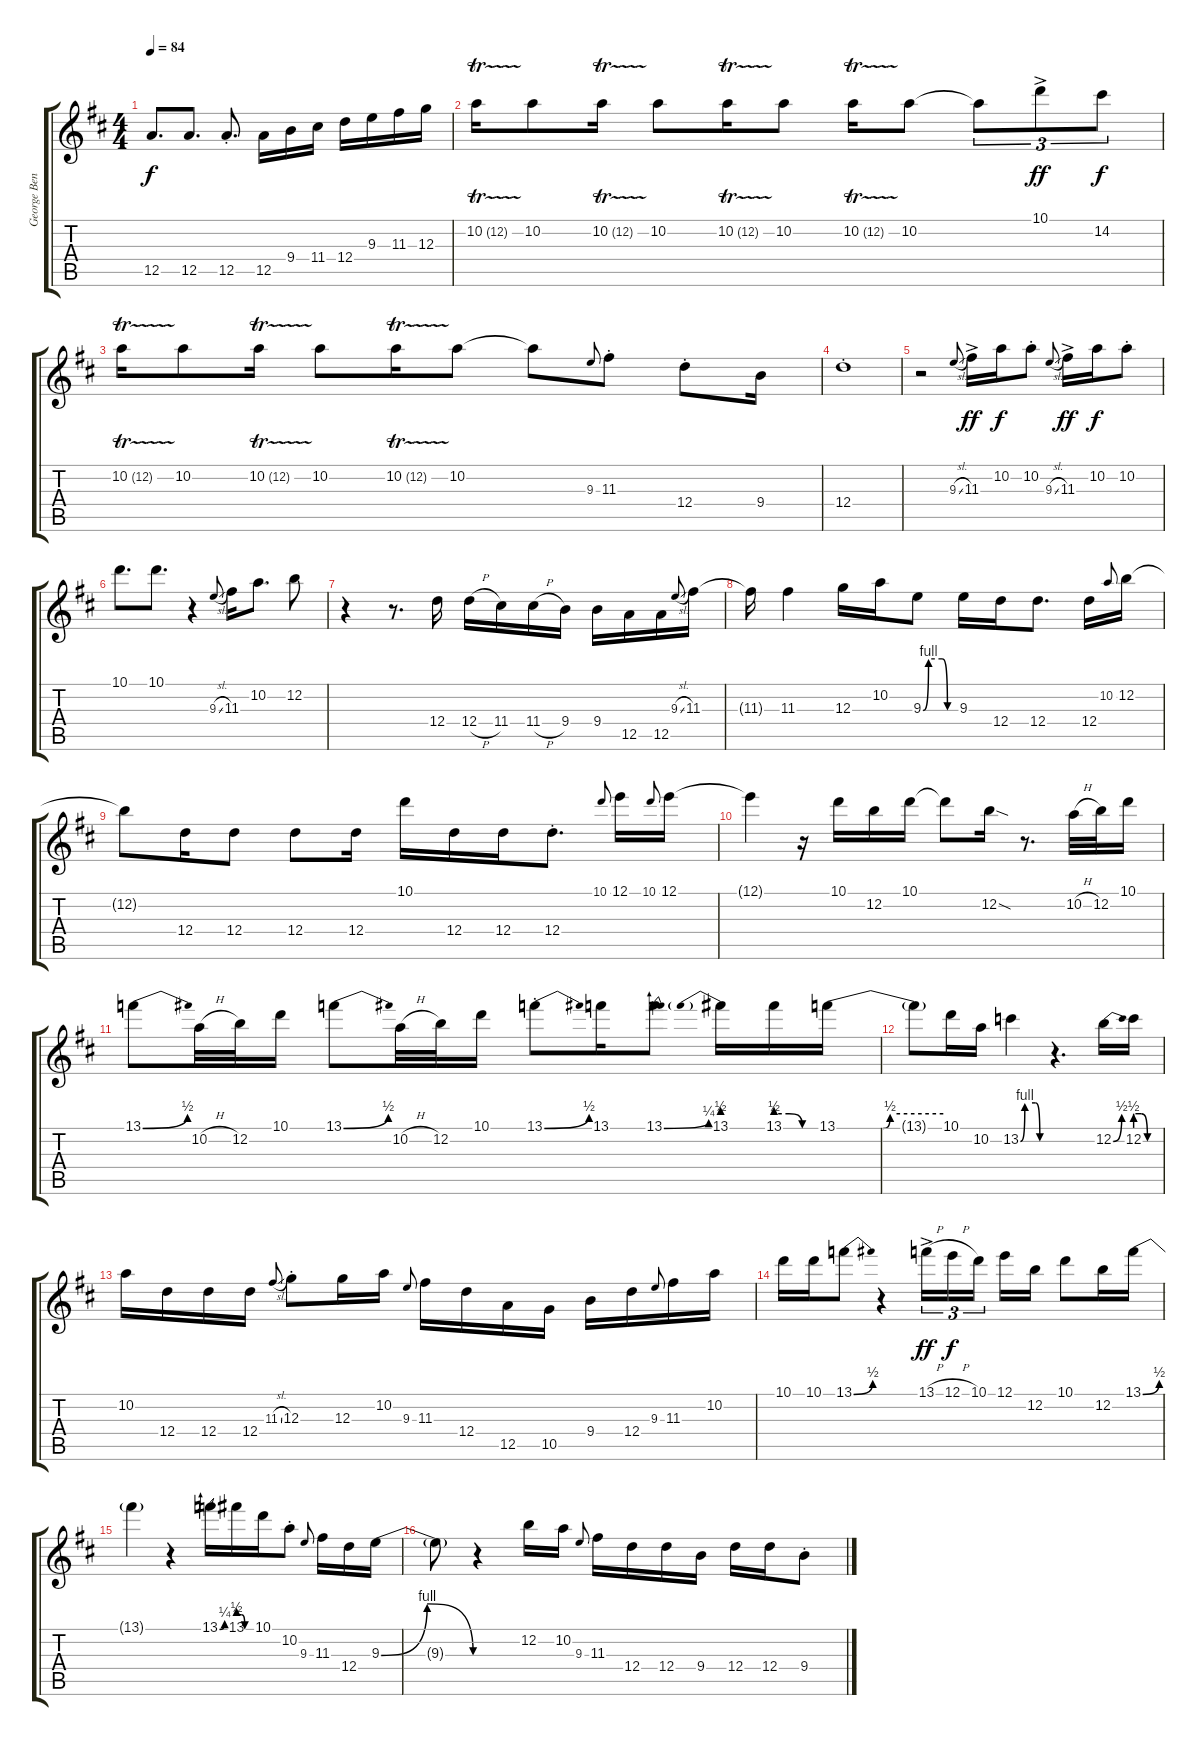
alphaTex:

\track ("George Benson" "George Ben") {instrument electricguitarjazz}
\staff {score tabs}
\tuning (E4 B3 G3 D3 A2 E2) {hide}
\ts (4 4)
\tempo 84
\clef g2
\ks d
12.5.8{d dy f} 12.5.8{d} 12.5{st}.8{d} 12.5.16 9.4.16 11.4.16 12.4.16 9.3.16 11.3.16 12.3.16 |
10.2{tr (12 32)}.16 10.2.8 10.2{tr (12 32)}.16 10.2.8 10.2{tr (12 32)}.16 10.2.8 10.2{tr (12 32)}.16 10.2.8 10.2{t}.8{tu (3 2)} 10.1{ac}.8{tu (3 2) dy ff} 14.2.8{tu (3 2) dy f} |
10.2{tr (12 32)}.16 10.2.8 10.2{tr (12 32)}.16 10.2.8 10.2{tr (12 32)}.16 10.2.8 10.2{t}.8 9.3.8{gr onbeat} 11.3{st}.8 12.4{st}.8 9.4.16 |
12.4{st}.1 |
r.2 9.3{sl}.8{gr onbeat} 11.3{ac}.16{dy ff} 10.2.16{dy f} 10.2{st}.8 9.3{sl}.8{gr onbeat} 11.3{ac}.16{dy ff} 10.2.16{dy f} 10.2{st}.8 |
10.1.8{d} 10.1.8{d} r.4 9.3{sl}.8{gr onbeat} 11.3.16 10.2.8{d} 12.2.8 |
r.4 r.8{d} 12.4.16 12.4{h}.16 11.4.16 11.4{h}.16 9.4.16 9.4.16 12.5.16 12.5.16 9.3{sl}.8{gr onbeat} 11.3.16 |
11.3{t}.16 11.3.4 12.3.16 10.2.16 9.3{be (custom 0 0 10 4 35 4 45 0 60 0)}.8 9.3.16 12.4.16 12.4.8{d} 12.4.16 10.2.8{gr onbeat} 12.2.16 |
12.2{t}.8 12.4.16 12.4.8 12.4.8 12.4.16 10.1.16 12.4.16 12.4.16 12.4{st}.8{d} 10.1.8{gr onbeat} 12.1.16 10.1.8{gr onbeat} 12.1.16 |
12.1{t}.4 r.16 10.1.16 12.2.16 10.1.16 10.1{t}.8 12.2{sod}.16 r.8{d} 10.2{h}.32 12.2.32 10.1.16 |
13.1{be (bend 0 0 60 2)}.8 10.2{h}.32 12.2.32 10.1.16 13.1{be (bend 0 0 60 2)}.8 10.2{h}.32 12.2.32 10.1.16 13.1{be (bend 0 0 60 2) st}.8 13.1.16 13.1{be (bend 0 0 60 1)}.8 13.1{be (prebend 0 2 60 2)}.16 13.1{be (custom 0 2 20 2 40 0 60 0)}.16 13.1{be (custom 0 0 26 0 30 2 60 2)}.16 |
13.1{t}.8 10.1.16 10.2.16 13.2{be (custom 0 0 10 4 35 4 45 0 60 0)}.4 r.4{d} 12.2{be (bend 0 0 60 2)}.16 12.2{be (custom 0 2 15 2 30 0 60 0)}.16 |
10.2.16 12.4.16 12.4.16 12.4.16 11.3{sl}.8{gr onbeat} 12.3{st}.8 12.3.16 10.2.16 9.3.8{gr onbeat} 11.3.16 12.4.16 12.5.16 10.5.16 9.4.16 12.4.16 9.3.8{gr onbeat} 11.3.16 10.2.16 |
10.1.16 10.1.16 13.1{be (bend 0 0 60 2)}.8 r.4 13.1{h ac}.16{tu (3 2) dy ff} 12.1{h}.16{tu (3 2) dy f} 10.1.16{tu (3 2) beam splitsecondary} 12.1.16 12.2.16 10.1.8 12.2.16 13.1{be (bend 0 0 60 2)}.16 |
13.1{t}.4 r.4 13.1{be (bend 0 0 60 1)}.16 13.1{be (custom 0 2 15 2 30 0 60 0)}.16 10.1.16 10.2{st}.8 9.3.8{gr onbeat} 11.3.16 12.4.16 9.3{be (bendrelease 0 0 15 4 50 4 60 0)}.16 |
9.3{t}.8 r.4 12.2.16 10.2.16 9.3.8{gr onbeat} 11.3.16 12.4.16 12.4.16 9.4.16 12.4.16 12.4.16 9.4{st}.8
